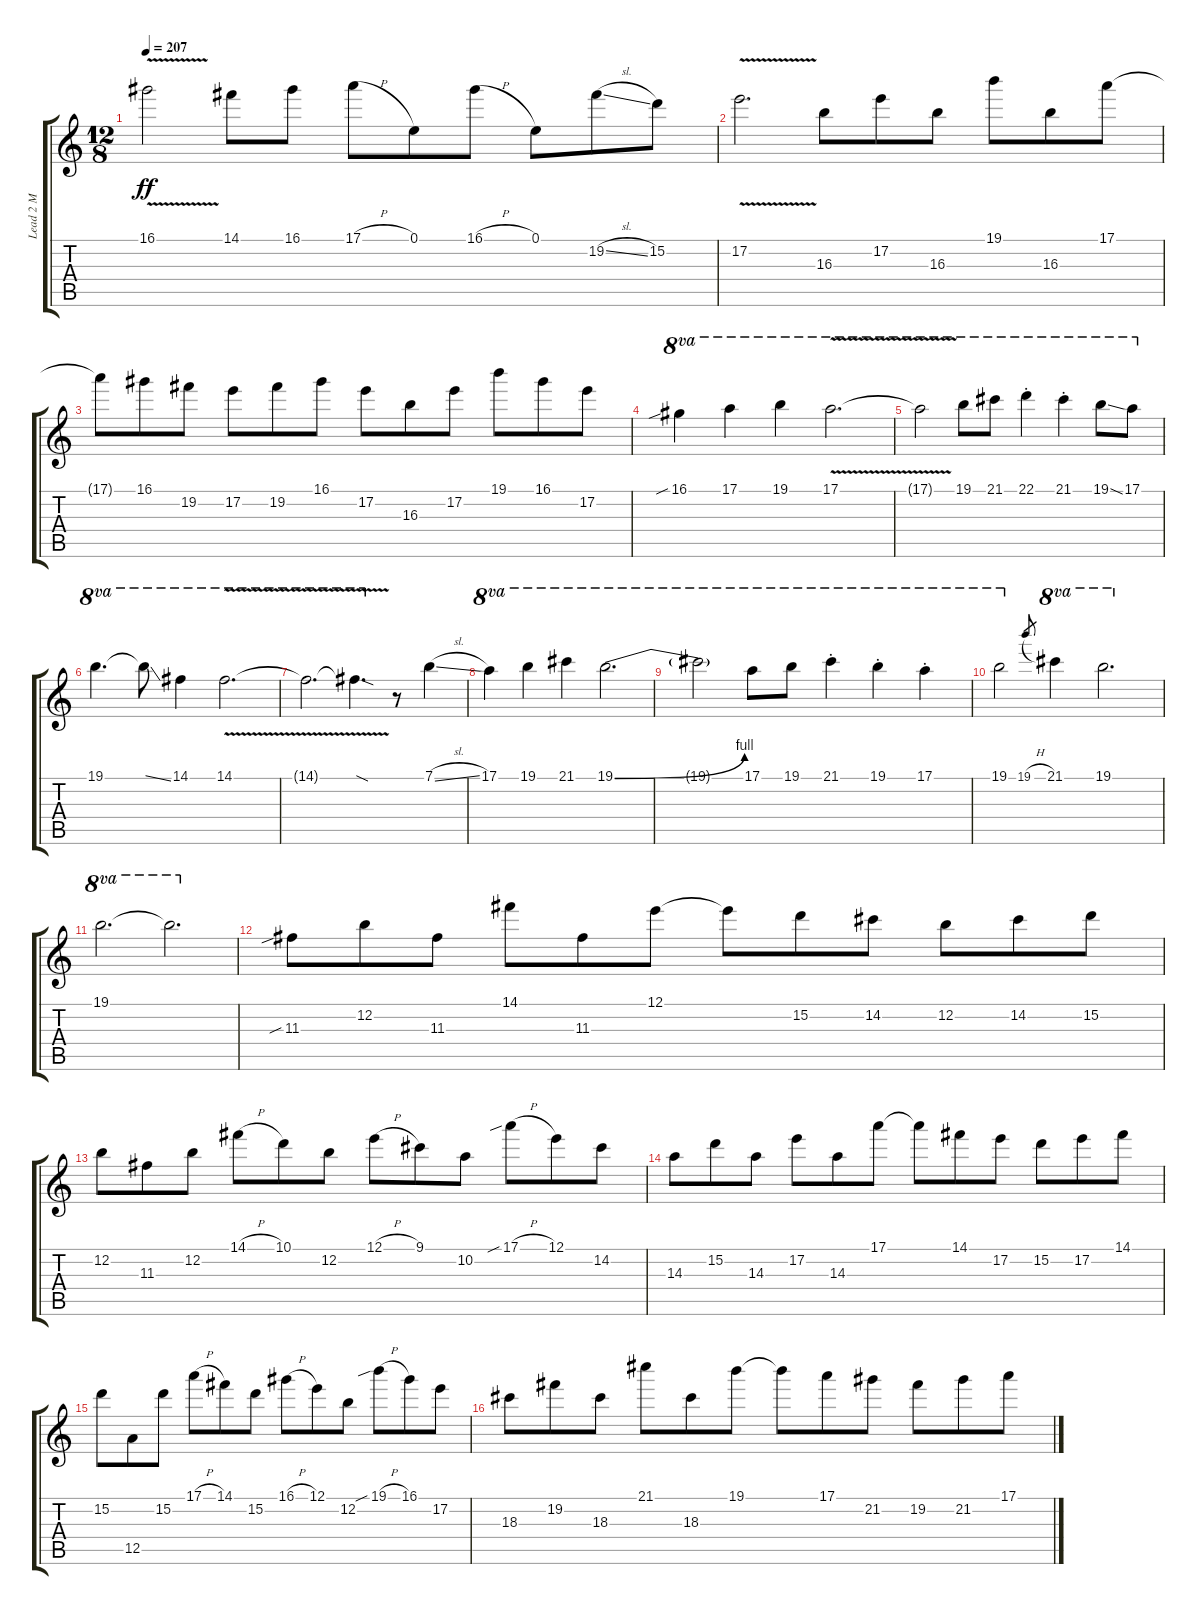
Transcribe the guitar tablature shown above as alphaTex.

\track ("Lead 2 M" "Lead 2 M") {instrument distortionguitar}
\staff {score tabs}
\tuning (E4 B3 G3 D3 A2 E2) {hide}
\ts (12 8)
\tempo 207
\clef g2
\ks c
16.1{v t}.2{dy ff} 14.1.8 16.1.8 17.1{h}.8 0.1.8 16.1{h}.8 0.1.8 19.2{sl}.8 15.2.8 |
17.2{v}.2{d} 16.3.8 17.2.8 16.3.8 19.1.8 16.3.8 17.1.8 |
17.1{t}.8 16.1.8 19.2.8 17.2.8 19.2.8 16.1.8 17.2.8 16.3.8 17.2.8 19.1.8 16.1.8 17.2.8 |
16.1{sib}.4{ot 8va} 17.1.4{ot 8va} 19.1.4{ot 8va} 17.1{v}.2{d ot 8va} |
17.1{v t}.2{ot 8va} 19.1.8{ot 8va} 21.1.8{ot 8va} 22.1{st}.4{ot 8va} 21.1{st}.4{ot 8va} 19.1{ss}.8{ot 8va} 17.1.8{ot 8va} |
19.1.4{d ot 8va} 19.1{ss t}.8{ot 8va} 14.1.4{ot 8va} 14.1{v}.2{d ot 8va} |
14.1{v t}.2{d ot 8va} 14.1{sod t}.4{d ot 8va} r.8 7.1{sl}.4 |
17.1.4{ot 8va} 19.1.4{ot 8va} 21.1.4{ot 8va} 19.1{be (bend 0 0 60 4)}.2{d ot 8va} |
19.1{t}.2{ot 8va} 17.1.8{ot 8va} 19.1.8{ot 8va} 21.1{st}.4{ot 8va} 19.1{st}.4{ot 8va} 17.1{st}.4{ot 8va} |
19.1.2{ot 8va} 19.1{h}.8{gr} 21.1.4{ot 8va} 19.1.2{d ot 8va} |
19.1.2{d ot 8va} 19.1{t}.2{d ot 8va} |
11.3{sib}.8 12.2.8 11.3.8 14.1.8 11.3.8 12.1.8 12.1{t}.8 15.2.8 14.2.8 12.2.8 14.2.8 15.2.8 |
12.2.8 11.3.8 12.2.8 14.1{h}.8 10.1.8 12.2.8 12.1{h}.8 9.1.8 10.2.8 17.1{sib h}.8 12.1.8 14.2.8 |
14.3.8 15.2.8 14.3.8 17.2.8 14.3.8 17.1.8 17.1{t}.8 14.1.8 17.2.8 15.2.8 17.2.8 14.1.8 |
15.2.8 12.5.8 15.2.8 17.1{h}.8 14.1.8 15.2.8 16.1{h}.8 12.1.8 12.2.8 19.1{sib h}.8 16.1.8 17.2.8 |
18.3.8 19.2.8 18.3.8 21.1.8 18.3.8 19.1.8 19.1{t}.8 17.1.8 21.2.8 19.2.8 21.2.8 17.1.8
